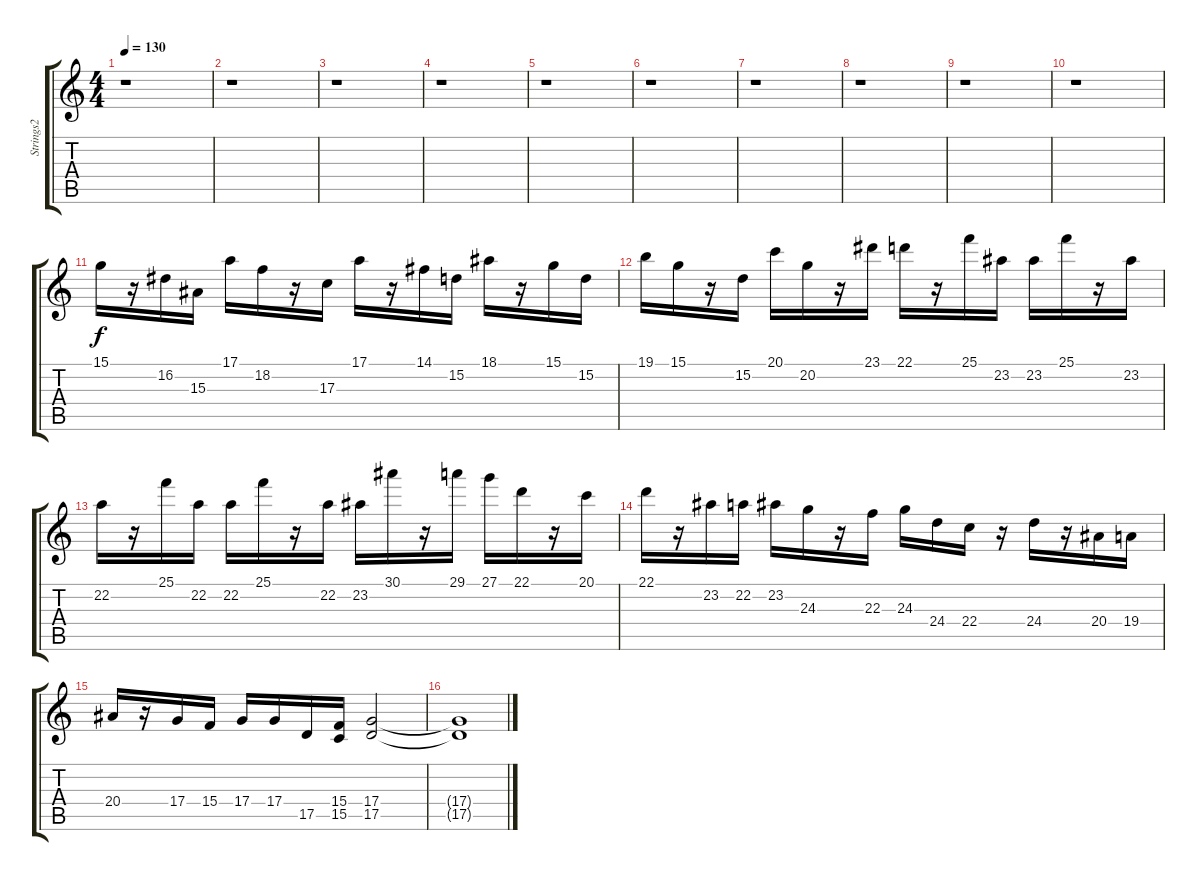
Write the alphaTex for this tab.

\track ("Strings2" "Strings2") {instrument stringensemble1}
\staff {score tabs}
\tuning (E4 B3 G3 D3 A2 E2) {hide}
\ts (4 4)
\tempo 130
\clef g2
\ks c
r.1{dy f} |
r.1 |
r.1 |
r.1 |
r.1 |
r.1 |
r.1 |
r.1 |
r.1 |
r.1 |
15.1.16 r.16 16.2.16 15.3.16 17.1.16 18.2.16 r.16 17.3.16 17.1.16 r.16 14.1.16 15.2.16 18.1.16 r.16 15.1.16 15.2.16 |
19.1.16 15.1.16 r.16 15.2.16 20.1.16 20.2.16 r.16 23.1.16 22.1.16 r.16 25.1.16 23.2.16 23.2.16 25.1.16 r.16 23.2.16 |
22.2.16 r.16 25.1.16 22.2.16 22.2.16 25.1.16 r.16 22.2.16 23.2.16 30.1.16 r.16 29.1.16 27.1.16 22.1.16 r.16 20.1.16 |
22.1.16 r.16 23.2.16 22.2.16 23.2.16 24.3.16 r.16 22.3.16 24.3.16 24.4.16 22.4.16 r.16 24.4.16 r.16 20.4.16 19.4.16 |
20.4.16 r.16 17.4.16 15.4.16 17.4.16 17.4.16 17.5.16 (15.4 15.5).16 (17.4 17.5).2 |
(17.4{t} 17.5{t}).1
